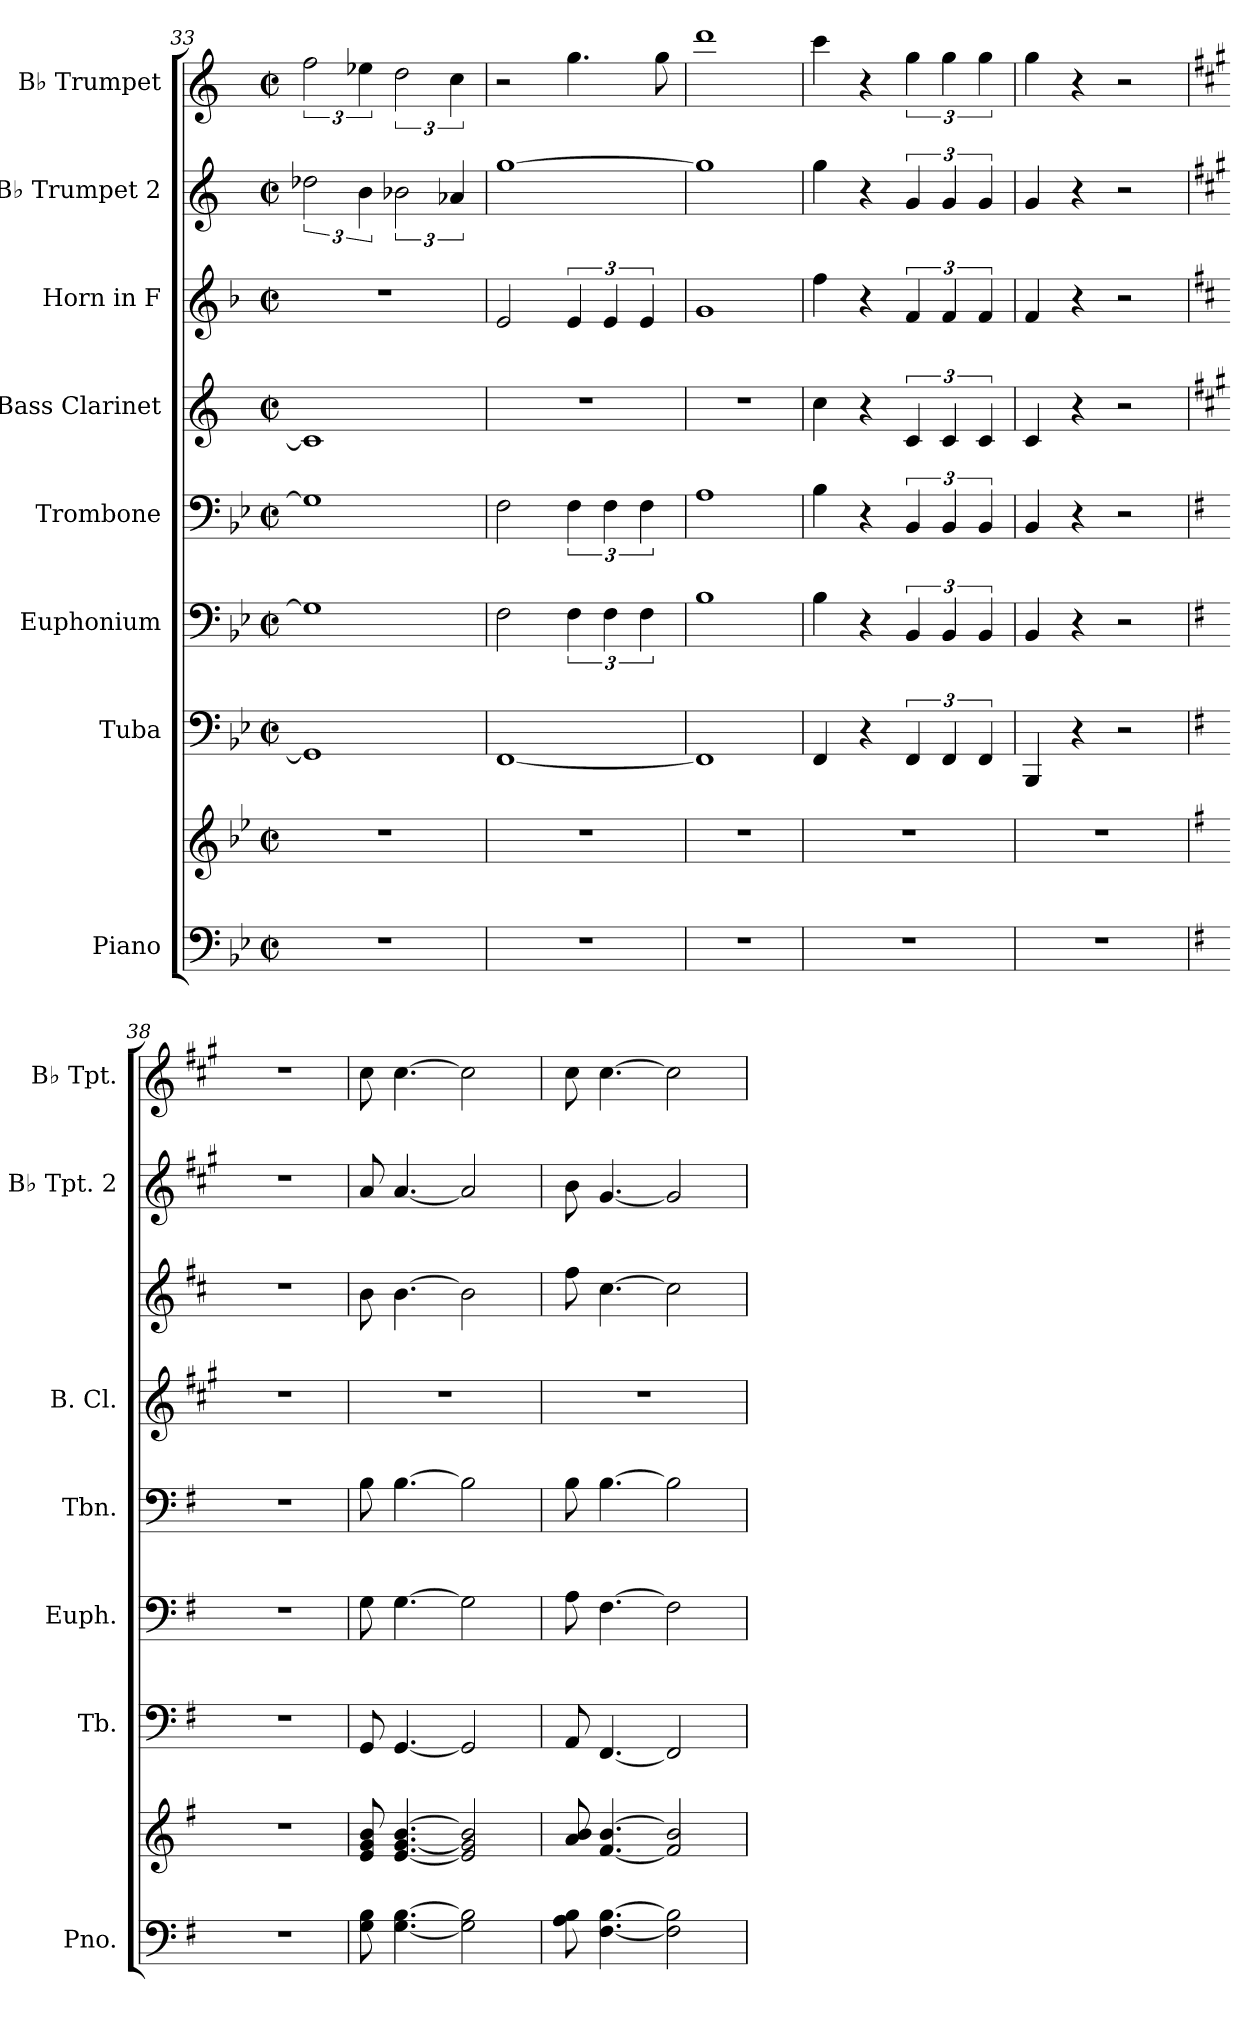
**kern	**kern	**kern	**kern	**kern	**kern	**kern	**kern	**kern
*part8	*part8	*part7	*part6	*part5	*part4	*part3	*part2	*part1
*staff9	*staff8	*staff7	*staff6	*staff5	*staff4	*staff3	*staff2	*staff1
*I"Piano	*	*I"Tuba	*I"Euphonium	*I"Trombone	*I"Bass Clarinet	*I"Horn in F	*I"B♭ Trumpet 2	*I"B♭ Trumpet
*I'Pno.	*	*I'Tb.	*I'Euph.	*I'Tbn.	*I'B. Cl.	*	*I'B♭ Tpt. 2	*I'B♭ Tpt.
*clefF4	*clefG2	*clefF4	*clefF4	*clefF4	*clefG2	*clefG2	*clefG2	*clefG2
*	*	*	*	*	*ITrd1c2	*ITrd4c7	*ITrd1c2	*ITrd1c2
*k[b-e-]	*k[b-e-]	*k[b-e-]	*k[b-e-]	*k[b-e-]	*k[b-e-]	*k[b-e-]	*k[b-e-]	*k[b-e-]
*M2/2	*M2/2	*M2/2	*M2/2	*M2/2	*M2/2	*M2/2	*M2/2	*M2/2
*met(c|)	*met(c|)	*met(c|)	*met(c|)	*met(c|)	*met(c|)	*met(c|)	*met(c|)	*met(c|)
=33	=33	=33	=33	=33	=33	=33	=33	=33
1r	1r	1GG-]	1G-]	1G-]	1B-]	1r	3cc-X\	3ee-\
.	.	.	.	.	.	.	6a\	6dd-X\
.	.	.	.	.	.	.	3a-X\	3cc\
.	.	.	.	.	.	.	6g-X/	6b-\
=34	=34	=34	=34	=34	=34	=34	=34	=34
1r	1r	[1FF	2F\	2F\	1r	2A/	[1ff	2r
.	.	.	6F\	6F\	.	6A/	.	4.ff\
.	.	.	6F\	6F\	.	6A/	.	.
.	.	.	6F\	6F\	.	6A/	.	.
.	.	.	.	.	.	.	.	8ff\
=35	=35	=35	=35	=35	=35	=35	=35	=35
1r	1r	1FF]	1B-	1A	1r	1c	1ff]	1ccc
=36	=36	=36	=36	=36	=36	=36	=36	=36
1r	1r	4FF/	4B-\	4B-\	4b-\	4b-\	4ff\	4bb-\
.	.	4r	4r	4r	4r	4r	4r	4r
.	.	6FF/	6BB-/	6BB-/	6B-/	6B-/	6f/	6ff\
.	.	6FF/	6BB-/	6BB-/	6B-/	6B-/	6f/	6ff\
.	.	6FF/	6BB-/	6BB-/	6B-/	6B-/	6f/	6ff\
!!LO:PB:g=z
=37	=37	=37	=37	=37	=37	=37	=37	=37
1r	1r	4BBB-/	4BB-/	4BB-/	4B-/	4B-/	4f/	4ff\
.	.	4r	4r	4r	4r	4r	4r	4r
.	.	2r	2r	2r	2r	2r	2r	2r
=38	=38	=38	=38	=38	=38	=38	=38	=38
*k[f#]	*k[f#]	*k[f#]	*k[f#]	*k[f#]	*k[f#]	*k[f#]	*k[f#]	*k[f#]
1r	1r	1r	1r	1r	1r	1r	1r	1r
=39	=39	=39	=39	=39	=39	=39	=39	=39
*	*	*	*	*	*	*	*	*MM80
8G\ 8B\	8e/ 8g/ 8b/	8GG/	8G\	8B\	1r	8e\	8g/	8b\
[4.G\ [4.B\	[4.e/ [4.g/ [4.b/	[4.GG/	[4.G\	[4.B\	.	[4.e\	[4.g/	[4.b\
2G\] 2B\]	2e/] 2g/] 2b/]	2GG/]	2G\]	2B\]	.	2e\]	2g/]	2b\]
=40	=40	=40	=40	=40	=40	=40	=40	=40
8A\ 8B\	8a/ 8b/	8AA/	8A\	8B\	1r	8b\	8a\	8b\
[4.F#\ [4.B\	[4.f#/ [4.b/	[4.FF#/	[4.F#\	[4.B\	.	[4.f#\	[4.f#/	[4.b\
2F#\] 2B\]	2f#/] 2b/]	2FF#/]	2F#\]	2B\]	.	2f#\]	2f#/]	2b\]
=	=	=	=	=	=	=	=	=
*-	*-	*-	*-	*-	*-	*-	*-	*-
